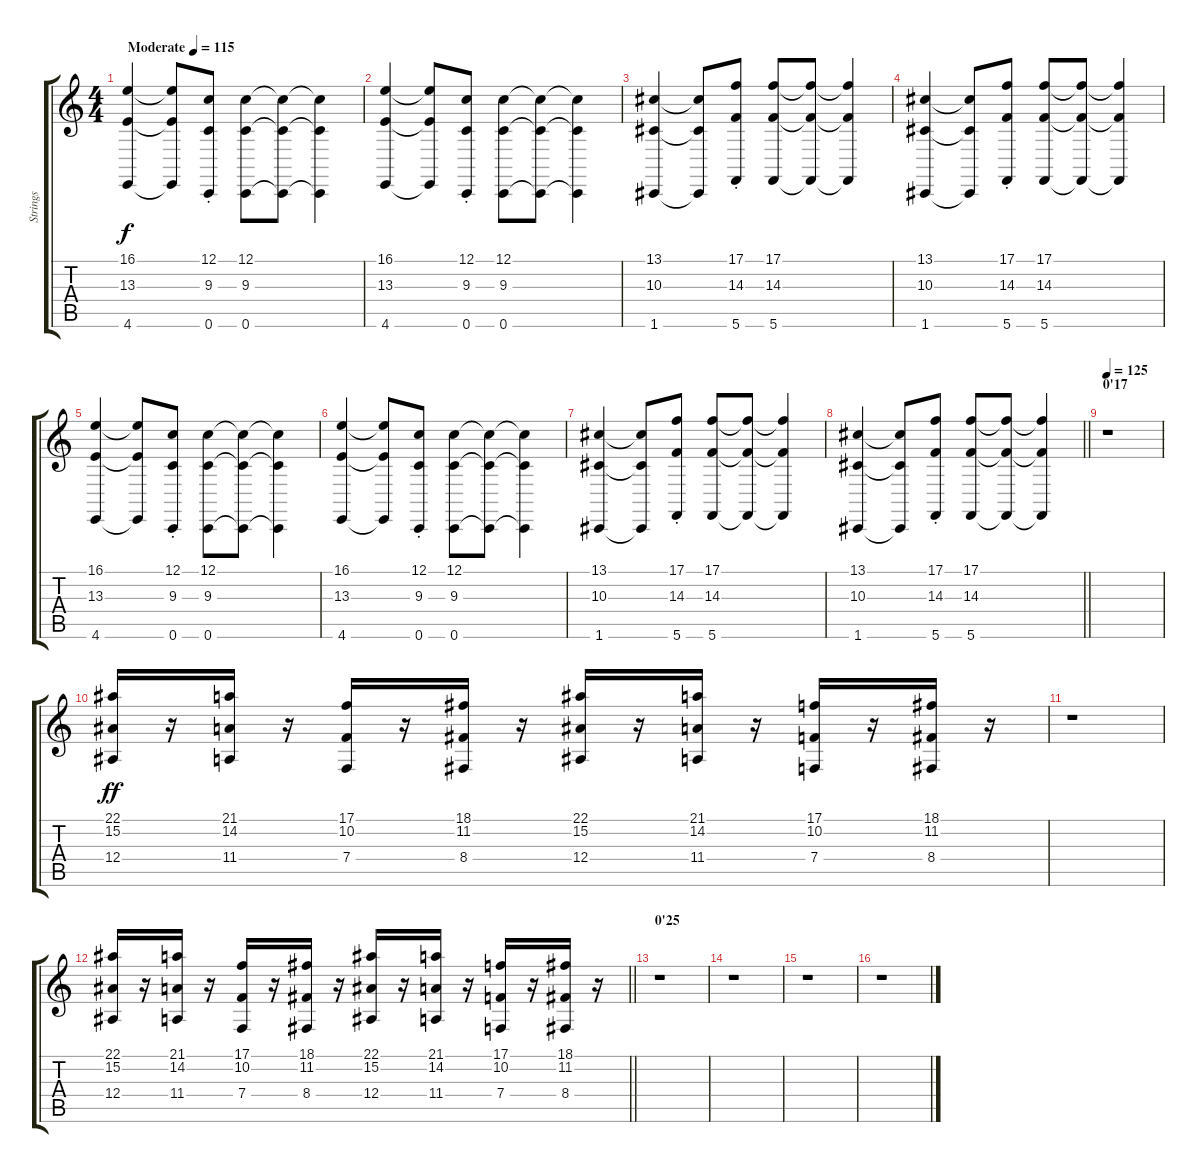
\track ("Strings" "Strings") {instrument trumpet}
\staff {score tabs}
\tuning (C4 G3 Eb3 Bb2 F2 C2) {hide}
\ts (4 4)
\tempo (115 "Moderate")
\clef g2
\ks c
(16.1 13.3 4.6).4{dy f instrument trumpet} (16.1{t} 13.3{t} 4.6{t}).8 (12.1{st} 9.3{st} 0.6{st}).8{beam split} (12.1 9.3 0.6).8{beam Down beam merge} (12.1{t} 9.3{t} 0.6{t}).8{beam Down beam merge} (12.1{t} 9.3{t} 0.6{t}).4{beam Down} |
(16.1 13.3 4.6).4 (16.1{t} 13.3{t} 4.6{t}).8 (12.1{st} 9.3{st} 0.6{st}).8{beam split} (12.1 9.3 0.6).8{beam Down beam merge} (12.1{t} 9.3{t} 0.6{t}).8{beam Down beam merge} (12.1{t} 9.3{t} 0.6{t}).4{beam Down} |
(13.1 10.3 1.6).4 (13.1{t} 10.3{t} 1.6{t}).8 (17.1{st} 14.3{st} 5.6{st}).8{beam split} (17.1 14.3 5.6).8{beam merge} (17.1{t} 14.3{t} 5.6{t}).8{beam merge} (17.1{t} 14.3{t} 5.6{t}).4 |
(13.1 10.3 1.6).4 (13.1{t} 10.3{t} 1.6{t}).8 (17.1{st} 14.3{st} 5.6{st}).8{beam split} (17.1 14.3 5.6).8{beam merge} (17.1{t} 14.3{t} 5.6{t}).8{beam merge} (17.1{t} 14.3{t} 5.6{t}).4 |
(16.1 13.3 4.6).4 (16.1{t} 13.3{t} 4.6{t}).8 (12.1{st} 9.3{st} 0.6{st}).8{beam split} (12.1 9.3 0.6).8{beam Down beam merge} (12.1{t} 9.3{t} 0.6{t}).8{beam Down beam merge} (12.1{t} 9.3{t} 0.6{t}).4{beam Down} |
(16.1 13.3 4.6).4 (16.1{t} 13.3{t} 4.6{t}).8 (12.1{st} 9.3{st} 0.6{st}).8{beam split} (12.1 9.3 0.6).8{beam Down beam merge} (12.1{t} 9.3{t} 0.6{t}).8{beam Down beam merge} (12.1{t} 9.3{t} 0.6{t}).4{beam Down} |
(13.1 10.3 1.6).4 (13.1{t} 10.3{t} 1.6{t}).8 (17.1{st} 14.3{st} 5.6{st}).8{beam split} (17.1 14.3 5.6).8{beam merge} (17.1{t} 14.3{t} 5.6{t}).8{beam merge} (17.1{t} 14.3{t} 5.6{t}).4 |
\barLineRight lightlight
(13.1 10.3 1.6).4 (13.1{t} 10.3{t} 1.6{t}).8 (17.1{st} 14.3{st} 5.6{st}).8{beam split} (17.1 14.3 5.6).8{beam merge} (17.1{t} 14.3{t} 5.6{t}).8{beam merge} (17.1{t} 14.3{t} 5.6{t}).4 |
\section ("" "0'17")
\tempo 125
r.1{instrument frenchhorn} |
(22.1 15.2 12.4).16{dy ff} r.16 (21.1 14.2 11.4).16 r.16 (17.1 10.2 7.4).16 r.16 (18.1 11.2 8.4).16 r.16 (22.1 15.2 12.4).16 r.16 (21.1 14.2 11.4).16 r.16 (17.1 10.2 7.4).16 r.16 (18.1 11.2 8.4).16 r.16 |
r.1 |
\barLineRight lightlight
(22.1 15.2 12.4).16 r.16 (21.1 14.2 11.4).16 r.16 (17.1 10.2 7.4).16 r.16 (18.1 11.2 8.4).16 r.16 (22.1 15.2 12.4).16 r.16 (21.1 14.2 11.4).16 r.16 (17.1 10.2 7.4).16 r.16 (18.1 11.2 8.4).16 r.16 |
\section ("" "0'25")
r.1 |
r.1 |
r.1 |
r.1
